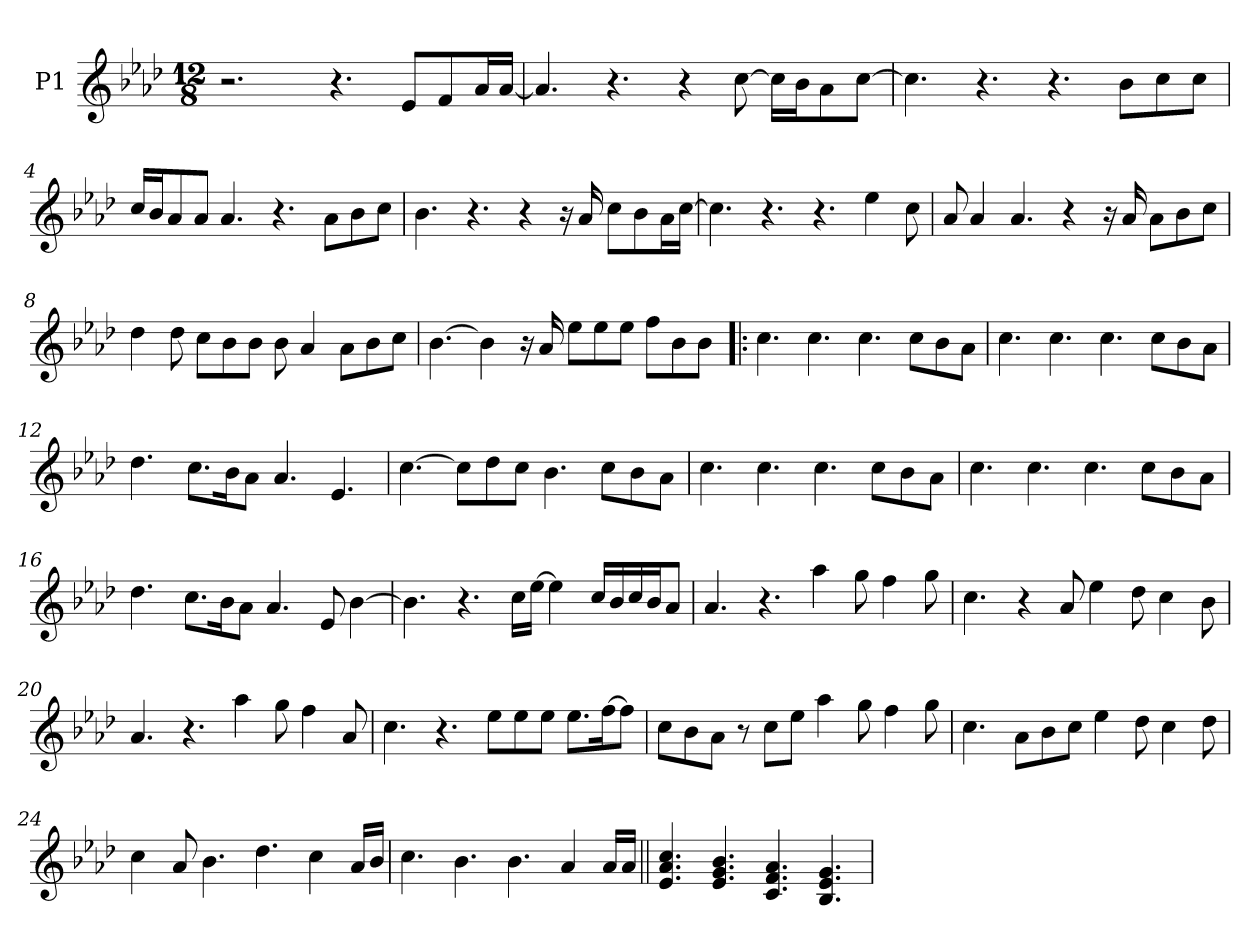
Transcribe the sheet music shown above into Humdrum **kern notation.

**kern
*part1
*staff1
*I"P1
*clefG2
*k[b-e-a-d-]
*A-:
*M12/8
*MM96
=1
2.r
4.r
8e-/L
8f/
16a-/L
[<16a-/JJ
=2
4.a-/]
4.r
4r
[>8cc\
16cc\LL]
16b-\J
8a-\
[>8cc\J
=3
4.cc\]
4.r
4.r
8b-\L
8cc\
8cc\J
!!LO:LB:g=z
=4
16cc/LL
16b-/J
8a-/
8a-/J
4.a-/
4.r
8a-\L
8b-\
8cc\J
=5
4.b-\
4.r
4r
16r
16a-/
8cc\L
8b-\
16a-\L
[>16cc\JJ
=6
4.cc\]
4.r
4.r
4ee-\
8cc\
!!LO:LB:g=z
=7
8a-/
4a-/
4.a-/
4r
16r
16a-/
8a-\L
8b-\
8cc\J
=8
4dd-\
8dd-\
8cc\L
8b-\
8b-\J
8b-\
4a-/
8a-\L
8b-\
8cc\J
=9
[>4.b-\
4b-\]
16r
16a-/
8ee-\L
8ee-\
8ee-\J
8ff\L
8b-\
8b-\J
!!LO:LB:g=z
=10!|:
4.cc\
4.cc\
4.cc\
8cc\L
8b-\
8a-\J
=11
4.cc\
4.cc\
4.cc\
8cc\L
8b-\
8a-\J
=12
4.dd-\
8.cc\L
16b-\K
8a-\J
4.a-/
4.e-/
!!LO:LB:g=z
=13
[>4.cc\
8cc\L]
8dd-\
8cc\J
4.b-\
8cc\L
8b-\
8a-\J
=14
4.cc\
4.cc\
4.cc\
8cc\L
8b-\
8a-\J
=15
4.cc\
4.cc\
4.cc\
8cc\L
8b-\
8a-\J
!!LO:LB:g=z
=16
4.dd-\
8.cc\L
16b-\K
8a-\J
4.a-/
8e-/
[>4b-\
=17
4.b-\]
4.r
16cc\LL
[>16ee-\JJ
4ee-\]
16cc/LL
16b-/
16cc/
16b-/J
8a-/J
=18
4.a-/
4.r
4aa-\
8gg\
4ff\
8gg\
!!LO:LB:g=z
=19
4.cc\
4r
8a-/
4ee-\
8dd-\
4cc\
8b-\
=20
4.a-/
4.r
4aa-\
8gg\
4ff\
8a-/
=21
4.cc\
4.r
8ee-\L
8ee-\
8ee-\J
8.ee-\L
[>16ff\K
8ff\J]
!!LO:LB:g=z
=22
8cc\L
8b-\
8a-\J
8r
8cc\L
8ee-\J
4aa-\
8gg\
4ff\
8gg\
=23
4.cc\
8a-\L
8b-\
8cc\J
4ee-\
8dd-\
4cc\
8dd-\
=24
4cc\
8a-/
4.b-\
4.dd-\
4cc\
16a-/LL
16b-/JJ
!!LO:LB:g=z
=25
4.cc\
4.b-\
4.b-\
4a-/
16a-/LL
16a-/JJ
=26||
4.e-/ 4.a-/ 4.cc/
4.e-/ 4.g/ 4.b-/
4.c/ 4.f/ 4.a-/
4.B-/ 4.e-/ 4.g/
=
*-
